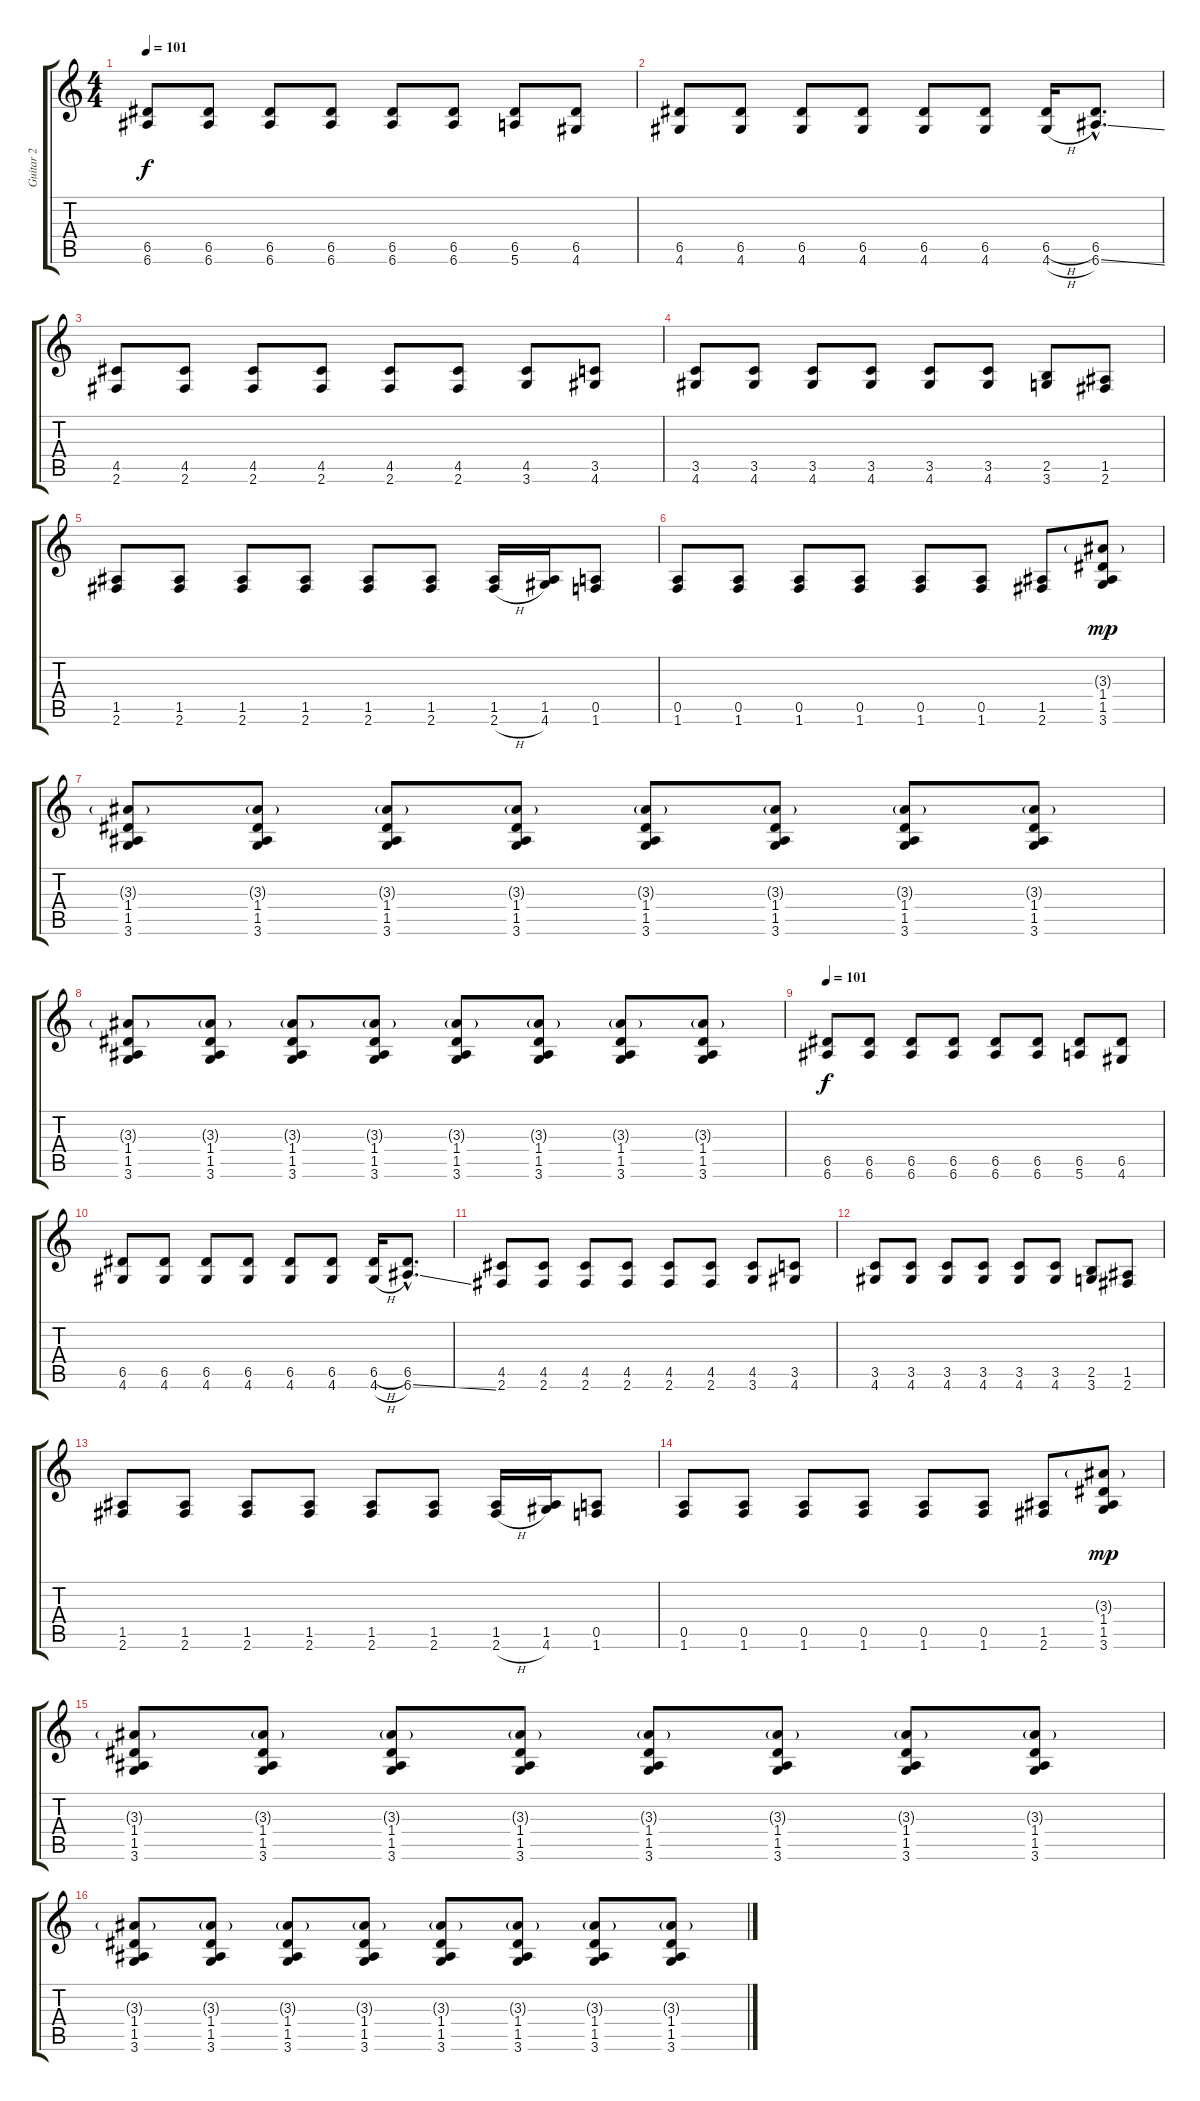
\track ("Guitar 2" "Guitar 2") {instrument distortionguitar}
\staff {score tabs}
\tuning (E4 B3 G3 D3 A2 E2) {hide}
\ts (4 4)
\tempo 101
\clef g2
\ks c
(6.5 6.6).8{dy f} (6.5 6.6).8 (6.5 6.6).8 (6.5 6.6).8 (6.5 6.6).8 (6.5 6.6).8 (6.5 5.6).8 (6.5 4.6).8 |
(6.5 4.6).8 (6.5 4.6).8 (6.5 4.6).8 (6.5 4.6).8 (6.5 4.6).8 (6.5 4.6).8 (6.5{h} 4.6{h}).16 (6.5{hac} 6.6{ss hac}).8{d} |
(4.5 2.6).8 (4.5 2.6).8 (4.5 2.6).8 (4.5 2.6).8 (4.5 2.6).8 (4.5 2.6).8 (4.5 3.6).8 (3.5 4.6).8 |
(3.5 4.6).8 (3.5 4.6).8 (3.5 4.6).8 (3.5 4.6).8 (3.5 4.6).8 (3.5 4.6).8 (2.5 3.6).8 (1.5 2.6).8 |
(1.5 2.6).8 (1.5 2.6).8 (1.5 2.6).8 (1.5 2.6).8 (1.5 2.6).8 (1.5 2.6).8 (1.5 2.6{h}).16 (1.5 4.6).16 (0.5 1.6).8 |
(0.5 1.6).8 (0.5 1.6).8 (0.5 1.6).8 (0.5 1.6).8 (0.5 1.6).8 (0.5 1.6).8 (1.5 2.6).8 (3.3{g} 1.4 1.5 3.6).8{dy mp} |
(3.3{g} 1.4 1.5 3.6).8 (3.3{g} 1.4 1.5 3.6).8 (3.3{g} 1.4 1.5 3.6).8 (3.3{g} 1.4 1.5 3.6).8 (3.3{g} 1.4 1.5 3.6).8 (3.3{g} 1.4 1.5 3.6).8 (3.3{g} 1.4 1.5 3.6).8 (3.3{g} 1.4 1.5 3.6).8 |
(3.3{g} 1.4 1.5 3.6).8 (3.3{g} 1.4 1.5 3.6).8 (3.3{g} 1.4 1.5 3.6).8 (3.3{g} 1.4 1.5 3.6).8 (3.3{g} 1.4 1.5 3.6).8 (3.3{g} 1.4 1.5 3.6).8 (3.3{g} 1.4 1.5 3.6).8 (3.3{g} 1.4 1.5 3.6).8 |
\tempo 101
(6.5 6.6).8{dy f} (6.5 6.6).8 (6.5 6.6).8 (6.5 6.6).8 (6.5 6.6).8 (6.5 6.6).8 (6.5 5.6).8 (6.5 4.6).8 |
(6.5 4.6).8 (6.5 4.6).8 (6.5 4.6).8 (6.5 4.6).8 (6.5 4.6).8 (6.5 4.6).8 (6.5{h} 4.6{h}).16 (6.5{hac} 6.6{ss hac}).8{d} |
(4.5 2.6).8 (4.5 2.6).8 (4.5 2.6).8 (4.5 2.6).8 (4.5 2.6).8 (4.5 2.6).8 (4.5 3.6).8 (3.5 4.6).8 |
(3.5 4.6).8 (3.5 4.6).8 (3.5 4.6).8 (3.5 4.6).8 (3.5 4.6).8 (3.5 4.6).8 (2.5 3.6).8 (1.5 2.6).8 |
(1.5 2.6).8 (1.5 2.6).8 (1.5 2.6).8 (1.5 2.6).8 (1.5 2.6).8 (1.5 2.6).8 (1.5 2.6{h}).16 (1.5 4.6).16 (0.5 1.6).8 |
(0.5 1.6).8 (0.5 1.6).8 (0.5 1.6).8 (0.5 1.6).8 (0.5 1.6).8 (0.5 1.6).8 (1.5 2.6).8 (3.3{g} 1.4 1.5 3.6).8{dy mp} |
(3.3{g} 1.4 1.5 3.6).8 (3.3{g} 1.4 1.5 3.6).8 (3.3{g} 1.4 1.5 3.6).8 (3.3{g} 1.4 1.5 3.6).8 (3.3{g} 1.4 1.5 3.6).8 (3.3{g} 1.4 1.5 3.6).8 (3.3{g} 1.4 1.5 3.6).8 (3.3{g} 1.4 1.5 3.6).8 |
(3.3{g} 1.4 1.5 3.6).8 (3.3{g} 1.4 1.5 3.6).8 (3.3{g} 1.4 1.5 3.6).8 (3.3{g} 1.4 1.5 3.6).8 (3.3{g} 1.4 1.5 3.6).8 (3.3{g} 1.4 1.5 3.6).8 (3.3{g} 1.4 1.5 3.6).8 (3.3{g} 1.4 1.5 3.6).8
